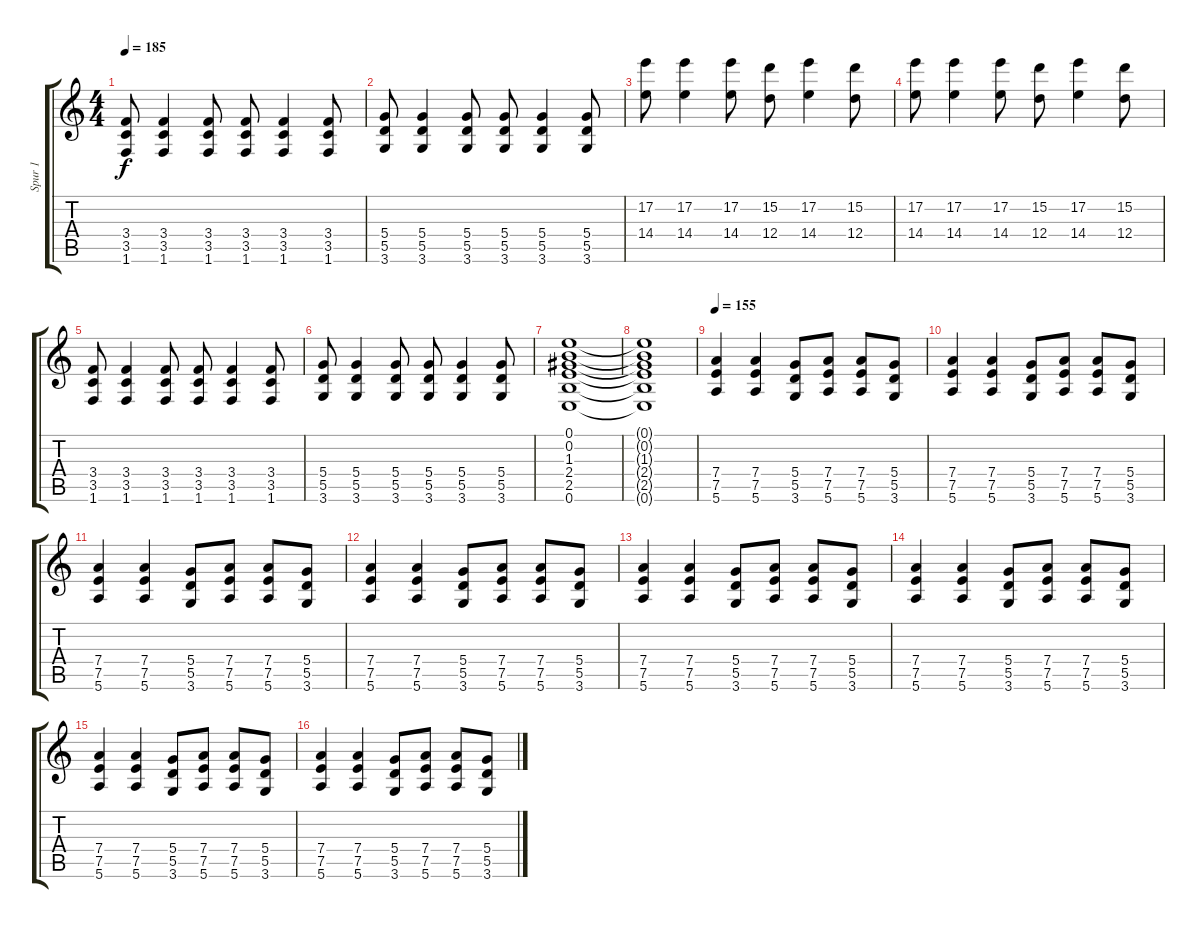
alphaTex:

\track ("Spur 1" "Spur 1") {instrument distortionguitar}
\staff {score tabs}
\tuning (E4 B3 G3 D3 A2 E2) {hide}
\ts (4 4)
\tempo 185
\clef g2
\ks c
(3.4 3.5 1.6).8{dy f} (3.4 3.5 1.6).4 (3.4 3.5 1.6).8 (3.4 3.5 1.6).8 (3.4 3.5 1.6).4 (3.4 3.5 1.6).8 |
(5.4 5.5 3.6).8 (5.4 5.5 3.6).4 (5.4 5.5 3.6).8 (5.4 5.5 3.6).8 (5.4 5.5 3.6).4 (5.4 5.5 3.6).8 |
(17.2 14.4).8 (17.2 14.4).4 (17.2 14.4).8 (15.2 12.4).8 (17.2 14.4).4 (15.2 12.4).8 |
(17.2 14.4).8 (17.2 14.4).4 (17.2 14.4).8 (15.2 12.4).8 (17.2 14.4).4 (15.2 12.4).8 |
(3.4 3.5 1.6).8 (3.4 3.5 1.6).4 (3.4 3.5 1.6).8 (3.4 3.5 1.6).8 (3.4 3.5 1.6).4 (3.4 3.5 1.6).8 |
(5.4 5.5 3.6).8 (5.4 5.5 3.6).4 (5.4 5.5 3.6).8 (5.4 5.5 3.6).8 (5.4 5.5 3.6).4 (5.4 5.5 3.6).8 |
(0.1 0.2 1.3 2.4 2.5 0.6).1 |
(0.1{t} 0.2{t} 1.3{t} 2.4{t} 2.5{t} 0.6{t}).1 |
\tempo 155
(7.4 7.5 5.6).4 (7.4 7.5 5.6).4 (5.4 5.5 3.6).8 (7.4 7.5 5.6).8 (7.4 7.5 5.6).8 (5.4 5.5 3.6).8 |
(7.4 7.5 5.6).4 (7.4 7.5 5.6).4 (5.4 5.5 3.6).8 (7.4 7.5 5.6).8 (7.4 7.5 5.6).8 (5.4 5.5 3.6).8 |
(7.4 7.5 5.6).4 (7.4 7.5 5.6).4 (5.4 5.5 3.6).8 (7.4 7.5 5.6).8 (7.4 7.5 5.6).8 (5.4 5.5 3.6).8 |
(7.4 7.5 5.6).4 (7.4 7.5 5.6).4 (5.4 5.5 3.6).8 (7.4 7.5 5.6).8 (7.4 7.5 5.6).8 (5.4 5.5 3.6).8 |
(7.4 7.5 5.6).4 (7.4 7.5 5.6).4 (5.4 5.5 3.6).8 (7.4 7.5 5.6).8 (7.4 7.5 5.6).8 (5.4 5.5 3.6).8 |
(7.4 7.5 5.6).4 (7.4 7.5 5.6).4 (5.4 5.5 3.6).8 (7.4 7.5 5.6).8 (7.4 7.5 5.6).8 (5.4 5.5 3.6).8 |
(7.4 7.5 5.6).4 (7.4 7.5 5.6).4 (5.4 5.5 3.6).8 (7.4 7.5 5.6).8 (7.4 7.5 5.6).8 (5.4 5.5 3.6).8 |
(7.4 7.5 5.6).4 (7.4 7.5 5.6).4 (5.4 5.5 3.6).8 (7.4 7.5 5.6).8 (7.4 7.5 5.6).8 (5.4 5.5 3.6).8
